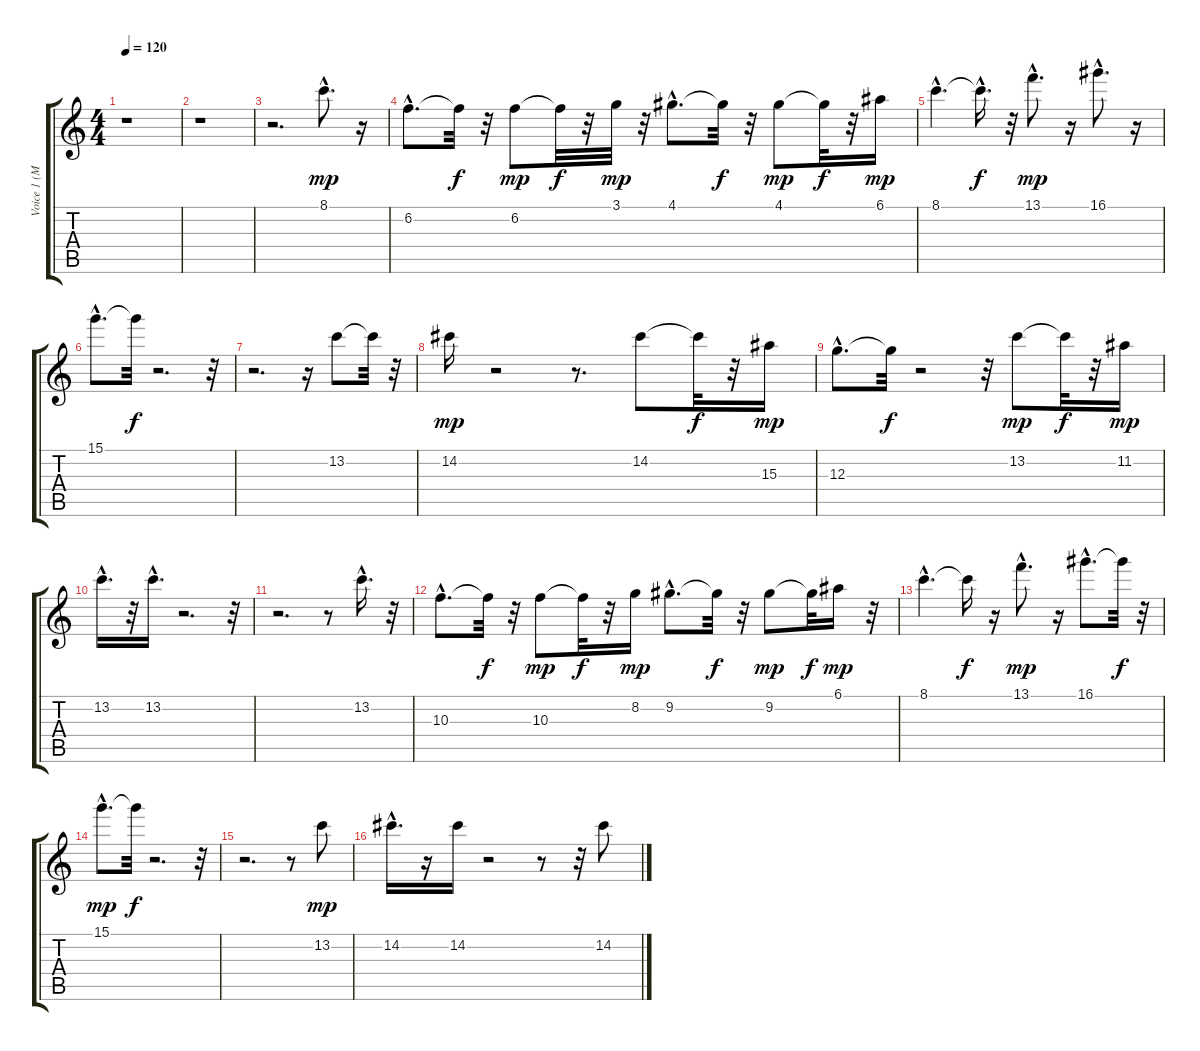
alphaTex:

\track ("Voice 1 (Melody)" "Voice 1 (M") {instrument acousticguitarnylon}
\staff {score tabs}
\tuning (E4 B3 G3 D3 A2 E2) {hide}
\ts (4 4)
\tempo 120
\clef g2
\ks c
r.1{dy mp instrument acousticguitarnylon} |
r.1 |
r.2{d} 8.1{hac}.8{d} r.16 |
6.2{hac}.8{d} 6.2{t}.32{dy f} r.32 6.2.8{dy mp} 6.2{t}.32{dy f} r.32 3.1.32{dy mp} r.32 4.1{hac}.8{d} 4.1{t}.32{dy f} r.32 4.1.8{dy mp} 4.1{t}.32{dy f} r.32 6.1.16{dy mp} |
8.1{hac}.4{d} 8.1{hac t}.16{d dy f} r.32 13.1{hac}.8{d dy mp} r.16 16.1{hac}.8{d} r.16 |
15.1{hac}.8{d} 15.1{t}.32{dy f} r.2{d} r.32 |
r.2{d} r.16 13.2.8 13.2{t}.32 r.32 |
14.2.16{dy mp} r.2 r.8{d} 14.2.8 14.2{t}.32{dy f} r.32 15.3.16{dy mp} |
12.3{hac}.8{d} 12.3{t}.32{dy f} r.2 r.32 13.2.8{dy mp} 13.2{t}.32{dy f} r.32 11.2.16{dy mp} |
13.2{hac}.16{d} r.32 13.2{hac}.16{d} r.2{d} r.32 |
r.2{d} r.8 13.2{hac}.16{d} r.32 |
10.3{hac}.8{d} 10.3{t}.32{dy f} r.32 10.3.8{dy mp} 10.3{t}.32{dy f} r.32 8.2.16{dy mp} 9.2{hac}.8{d} 9.2{t}.32{dy f} r.32 9.2.8{dy mp} 9.2{t}.32{dy f} 6.1.16{dy mp} r.32 |
8.1{hac}.4{d} 8.1{t}.16{dy f} r.16 13.1{hac}.8{d dy mp} r.16 16.1{hac}.8{d} 16.1{t}.32{dy f} r.32 |
15.1{hac}.8{d dy mp} 15.1{t}.32{dy f} r.2{d} r.32 |
r.2{d} r.8 13.2.8{dy mp} |
14.2{hac}.16{d} r.16 14.2.16 r.2 r.8 r.32 14.2.8
